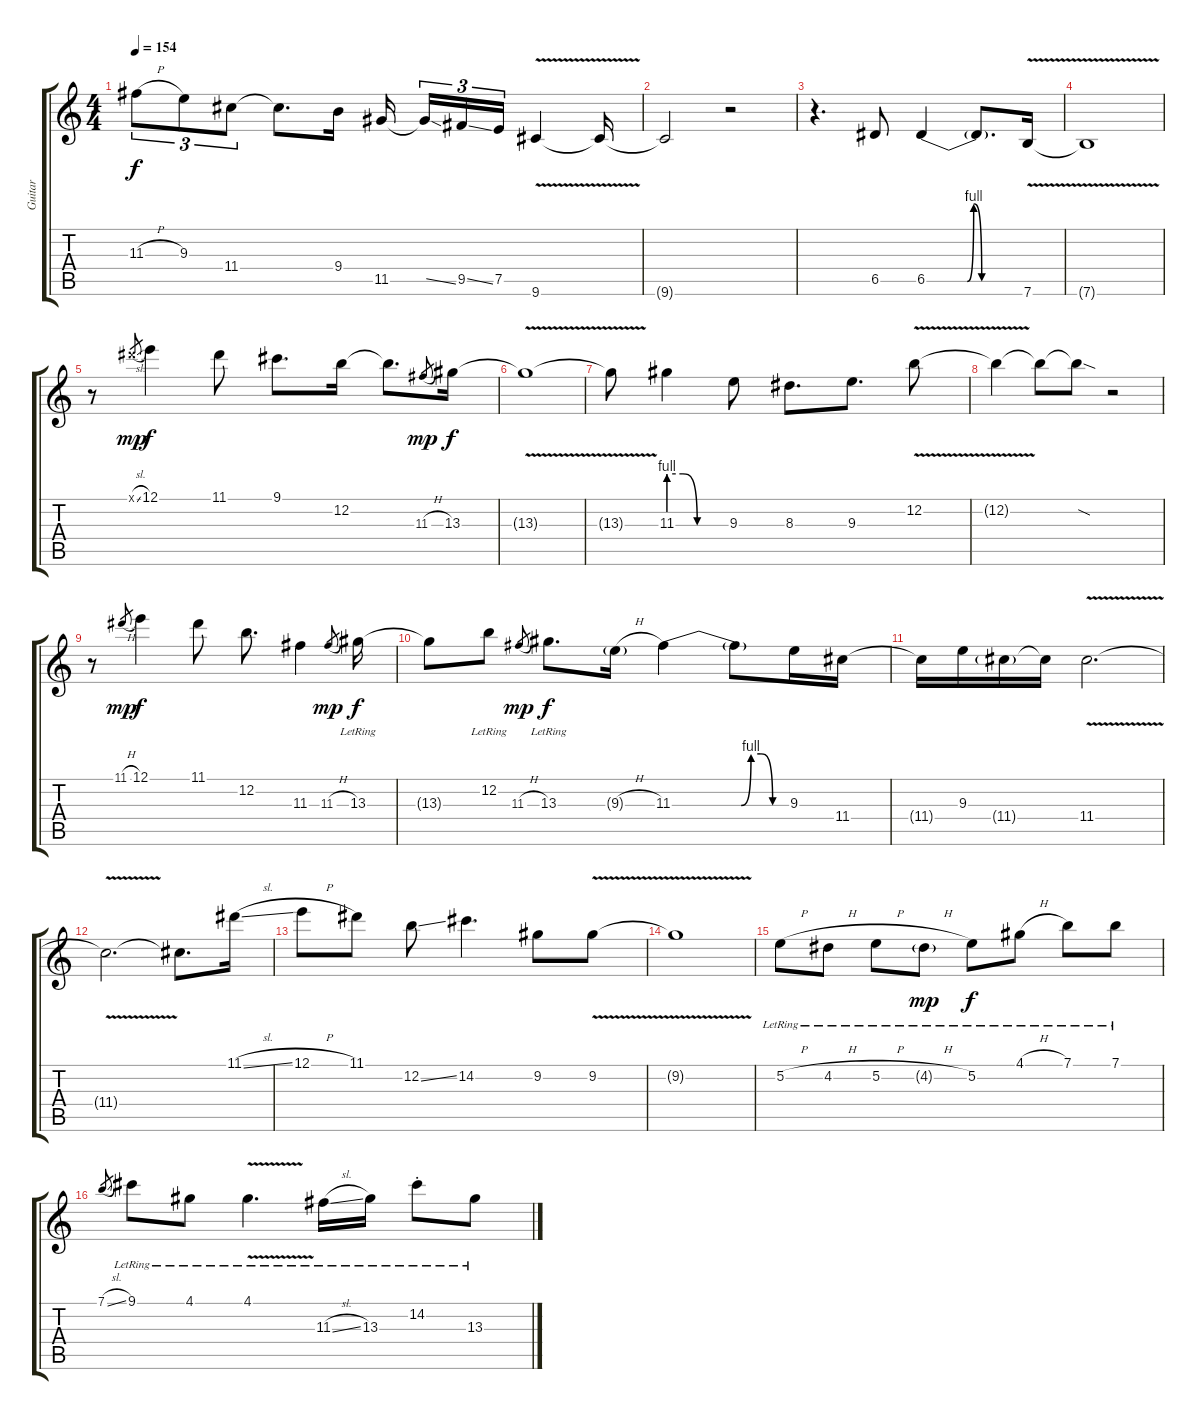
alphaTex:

\track ("Guitar" "Guitar") {instrument electricguitarclean}
\staff {score tabs}
\tuning (E4 B3 G3 D3 A2 E2) {hide}
\ts (4 4)
\tempo 154
\clef g2
\ks c
11.3{h}.8{tu (3 2) dy f} 9.3.8{tu (3 2)} 11.4.8{tu (3 2)} 11.4{t}.8{d} 9.4.16 11.5.16{beam splitsecondary} 11.5{ss t}.16{tu (3 2)} 9.5{ss}.16{tu (3 2)} 7.5.16{tu (3 2)} 9.6{v}.4 9.6{t}.16 |
9.6{t}.2 r.2 |
r.4{d} 6.5.8 6.5{be (custom 0 0 25 0 29 4 34 0 60 0)}.4 6.5{t}.8{d} 7.6{v}.16 |
7.6{v t}.1 |
r.8 11.1{sl x}.8{gr dy mp} 12.1.4{dy f} 11.1.8 9.1.8{d} 12.2.16 12.2{t}.8{d} 11.3{h}.8{gr dy mp} 13.3.16{dy f} |
13.3{v t}.1 |
13.3{t}.8 11.3{be (custom 0 4 15 4 30 0 60 0)}.4 9.3.8 8.3.8{d} 9.3.8{d} 12.2{v}.8 |
12.2{t}.4 12.2{t}.8 12.2{sod t}.8 r.2 |
r.8 11.1{h}.8{gr dy mp} 12.1.4{dy f} 11.1.8 12.2.8{d} 11.3.4 11.3{h}.8{gr dy mp} 13.3{lr}.16{dy f} |
13.3{t}.8 12.2{lr}.8 11.3{h}.8{gr dy mp} 13.3{lr}.8{d dy f} 9.3{h g}.16 11.3{be (custom 0 0 15 0 35 0 40 4 45 4 51 0 60 0)}.4 11.3{t}.8 9.3.16 11.4.16 |
11.4{t}.16 9.3.16 11.4{g}.16 11.4{t}.16 11.4{v}.2{d} |
11.4{t}.2{d} 11.4{t}.8{d} 11.1{sl}.16 |
12.1{h}.8 11.1.8 12.2{ss}.8 14.2.4{d} 9.2.8 9.2{v}.8 |
9.2{t}.1 |
5.2{h lr}.8 4.2{h lr}.8 5.2{h lr}.8 4.2{h g lr}.8{dy mp} 5.2{lr}.8{dy f} 4.1{h lr}.8 7.1{lr}.8 7.1{lr}.8 |
7.1{sl}.8{gr} 9.1{lr}.8 4.1{lr}.8 4.1{v lr}.4{d} 11.3{sl lr}.16 13.3{lr}.16 14.2{st lr}.8 13.3{lr}.8
